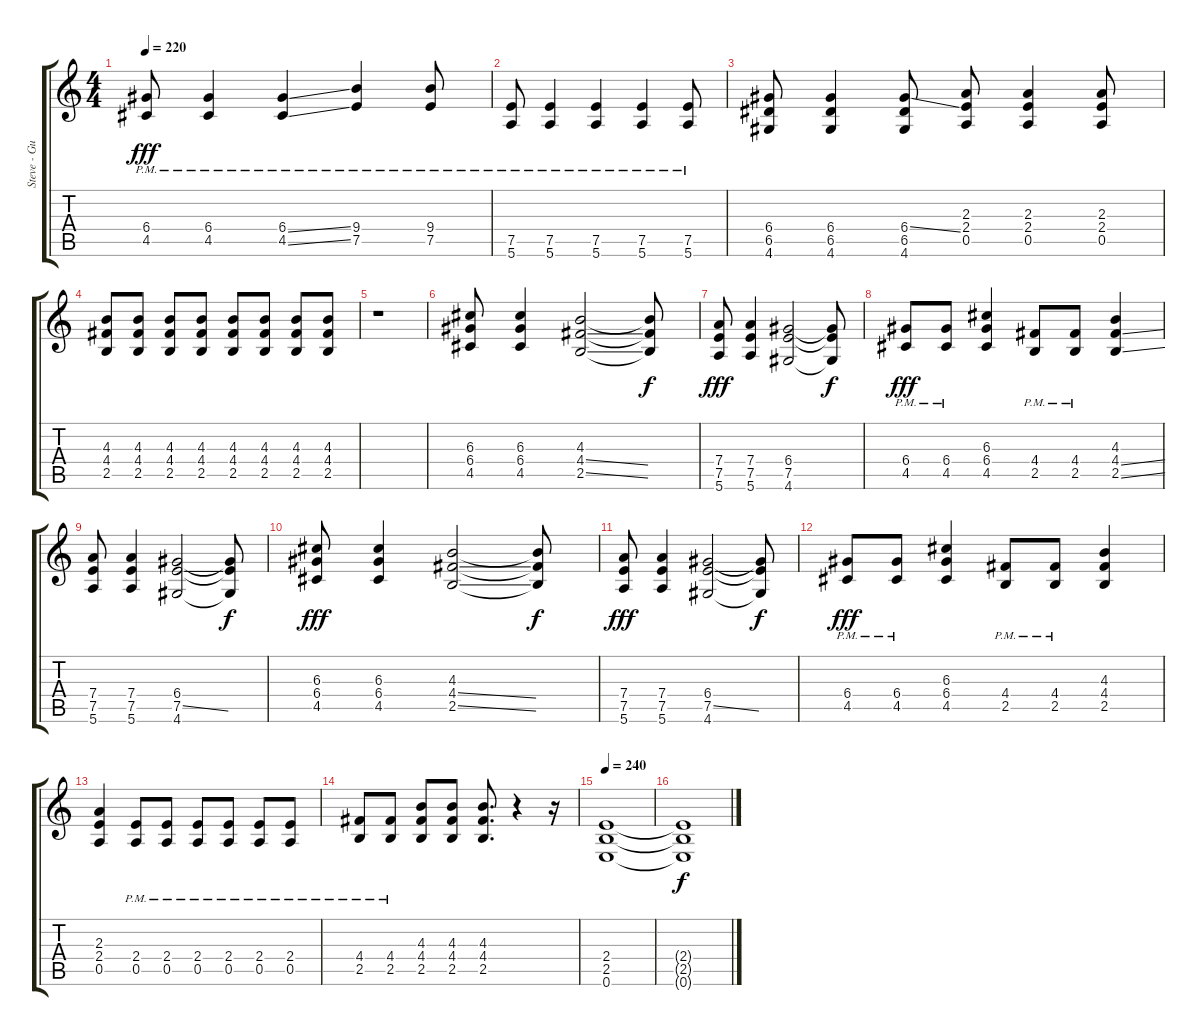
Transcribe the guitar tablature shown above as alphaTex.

\track ("Steve - Guitar" "Steve - Gu") {instrument distortionguitar}
\staff {score tabs}
\tuning (E4 B3 G3 D3 A2 E2) {hide}
\ts (4 4)
\tempo 220
\clef g2
\ks c
(6.4{pm} 4.5{pm}).8{dy fff} (6.4{pm} 4.5{pm}).4 (6.4{ss pm} 4.5{ss pm}).4 (9.4{pm} 7.5{pm}).4 (9.4{pm} 7.5{pm}).8 |
(7.5{pm} 5.6{pm}).8 (7.5{pm} 5.6{pm}).4 (7.5{pm} 5.6{pm}).4 (7.5{pm} 5.6{pm}).4 (7.5{pm} 5.6{pm}).8 |
(6.4 6.5 4.6).8 (6.4 6.5 4.6).4 (6.4{ss} 6.5 4.6).8 (2.3 2.4 0.5).8 (2.3 2.4 0.5).4 (2.3 2.4 0.5).8 |
(4.3 4.4 2.5).8 (4.3 4.4 2.5).8 (4.3 4.4 2.5).8 (4.3 4.4 2.5).8 (4.3 4.4 2.5).8 (4.3 4.4 2.5).8 (4.3 4.4 2.5).8 (4.3 4.4 2.5).8 |
r.1 |
(6.3 6.4 4.5).8 (6.3 6.4 4.5).4 (4.3 4.4{ss} 2.5{ss}).2 (4.3{t} 4.4{t} 2.5{t}).8{dy f} |
(7.4 7.5 5.6).8{dy fff} (7.4 7.5 5.6).4 (6.4 7.5 4.6).2 (6.4{t} 7.5{t} 4.6{t}).8{dy f} |
(6.4{pm} 4.5{pm}).8{dy fff} (6.4{pm} 4.5{pm}).8 (6.3 6.4 4.5).4 (4.4{pm} 2.5{pm}).8 (4.4{pm} 2.5{pm}).8 (4.3 4.4{ss} 2.5{ss}).4 |
(7.4 7.5 5.6).8 (7.4 7.5 5.6).4 (6.4 7.5{ss} 4.6).2 (6.4{t} 7.5{t} 4.6{t}).8{dy f} |
(6.3 6.4 4.5).8{dy fff} (6.3 6.4 4.5).4 (4.3 4.4{ss} 2.5{ss}).2 (4.3{t} 4.4{t} 2.5{t}).8{dy f} |
(7.4 7.5 5.6).8{dy fff} (7.4 7.5 5.6).4 (6.4 7.5{ss} 4.6).2 (6.4{t} 7.5{t} 4.6{t}).8{dy f} |
(6.4{pm} 4.5{pm}).8{dy fff} (6.4{pm} 4.5{pm}).8 (6.3 6.4 4.5).4 (4.4{pm} 2.5{pm}).8 (4.4{pm} 2.5{pm}).8 (4.3 4.4 2.5).4 |
(2.3 2.4 0.5).4 (2.4{pm} 0.5{pm}).8 (2.4{pm} 0.5{pm}).8 (2.4{pm} 0.5{pm}).8 (2.4{pm} 0.5{pm}).8 (2.4{pm} 0.5{pm}).8 (2.4{pm} 0.5{pm}).8 |
(4.4{pm} 2.5{pm}).8 (4.4{pm} 2.5{pm}).8 (4.3 4.4 2.5).8 (4.3 4.4 2.5).8 (4.3 4.4 2.5).8{d} r.4 r.16 |
\tempo 240
(2.4 2.5 0.6).1 |
(2.4{t} 2.5{t} 0.6{t}).1{dy f}
